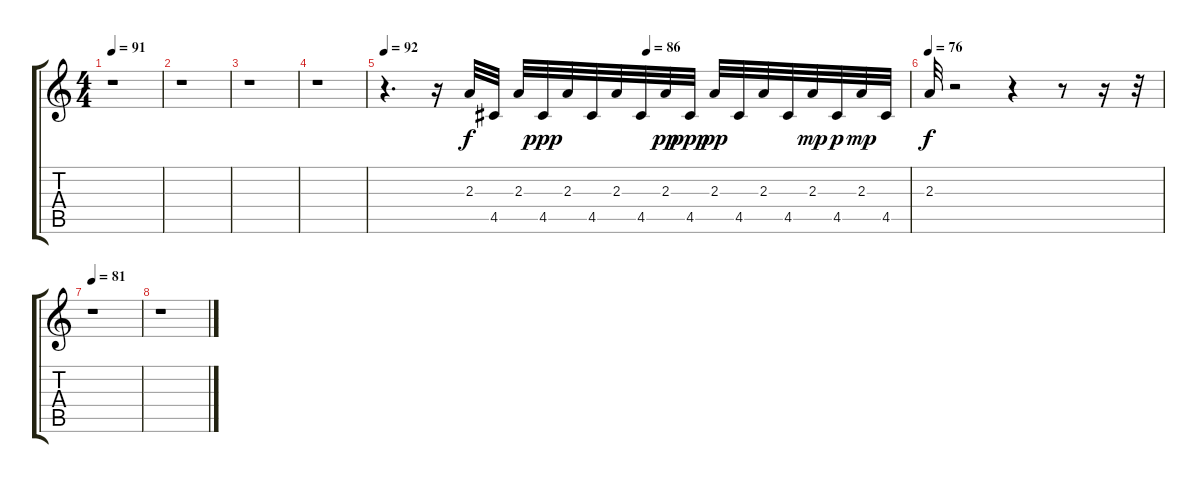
\track "" {instrument acousticguitarsteel}
\staff {score tabs}
\tuning (E4 B3 G3 D3 A2 E2) {hide}
\ts (4 4)
\tempo 91
\clef g2
\ks c
r.1{dy mf} |
r.1 |
r.1 |
r.1 |
\tempo 92
\tempo (86 0.5)
r.4{d} r.16 2.3.32{dy f} 4.5.32 2.3.32 4.5.32{dy ppp} 2.3.32 4.5.32 2.3.32 4.5.32 2.3.32{dy pp} 4.5.32{dy ppp} 2.3.32{dy pp} 4.5.32 2.3.32 4.5.32 2.3.32{dy mp} 4.5.32{dy p} 2.3.32{dy mp} 4.5.32 |
\tempo 76
2.3.32{dy f} r.2 r.4 r.8 r.16 r.32 |
\tempo 81
r.1 |
r.1
